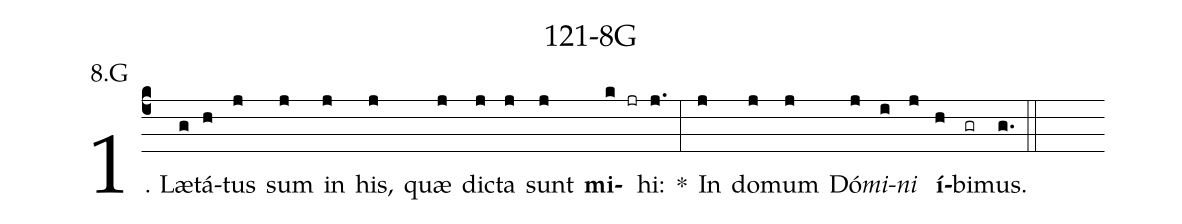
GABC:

name: 121-8G;
annotation: 8.G;
%%
(c4)1. Læ(g)tá(h)tus(j) sum(j) in(j) his,(j) quæ(j) dic(j)ta(j) sunt(j) <b>mi</b>(k jr)hi:(j.) *(:) In(j) do(j)mum(j) Dó(j)<i>mi</i>(i)<i>ni</i>(j) <b>í</b>(h)bi(gr)mus.(g.) (::)
